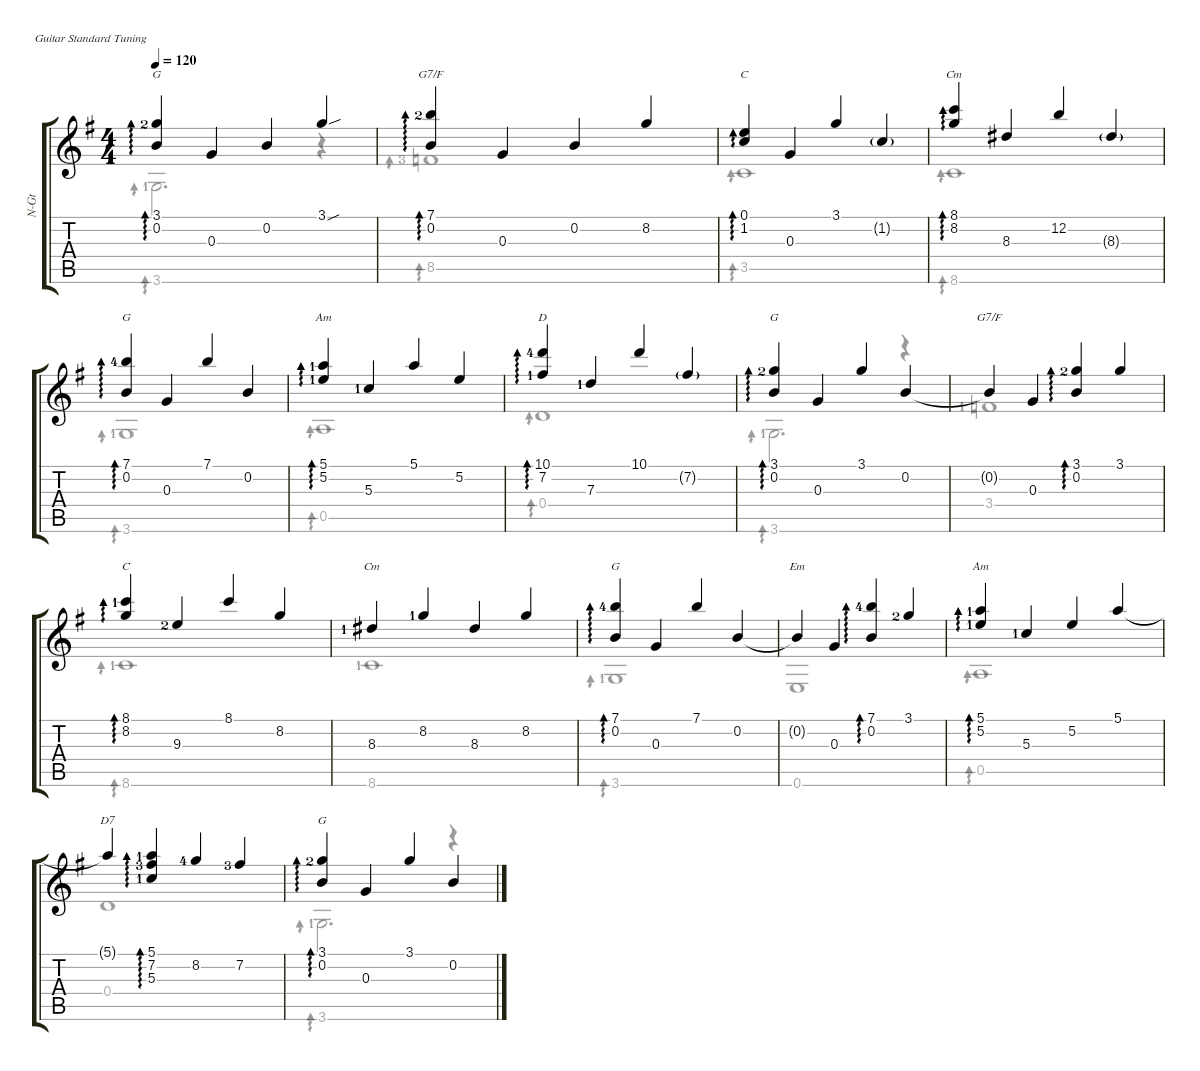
\defaultSystemsLayout 4
\hideDynamics
\bracketExtendMode groupsimilarinstruments
\otherSystemsTrackNameOrientation horizontal
\defaultBarNumberDisplay Hide
\track ("Nylon Guitar" "N-Gt") {instrument acousticguitarnylon}
\staff {score tabs}
\tuning (E4 B3 G3 D3 A2 E2)
\chord ("D7" 5 7 5 4 x x) {firstfret 5 showdiagram false barre 5}
\chord ("D " 10 7 7 6 x x) {firstfret 7 showdiagram false barre 7}
\chord ("G " 3 0 0 x x 3) {showdiagram false}
\chord ("G7/F" 7 6 6 x 8 x) {firstfret 7 showdiagram false}
\chord ("C" 0 1 0 2 3 x) {showdiagram false}
\chord ("Cm" 8 8 8 x x 8) {firstfret 8 showdiagram false barre (8 8 8)}
\chord ("Am" 5 5 5 x 4 x) {firstfret 5 showdiagram false barre (5 5)}
\chord ("G " 7 2 2 x x 3) {firstfret 3 showdiagram false}
\chord ("G7/F" 3 0 0 3 x x) {showdiagram false}
\chord ("C" 8 8 9 x x 8) {firstfret 8 showdiagram false barre (8 8)}
\chord ("Em" 7 6 6 x x 6) {firstfret 7 showdiagram false}
\voice
\ts (4 4)
\tempo 120
\clef g2
\ks g
(3.1{lf 3 acc forcenatural} 0.2{acc forcenatural}).4{ad 0 ch "G " dy mf beam Up} 0.3{acc forcenatural}.4{beam Up} 0.2{acc forcenatural}.4{beam Up} 3.1{sou acc forcenatural}.4{beam Up} |
(7.1{lf 3 acc forcenatural} 0.2{acc forcenatural}).4{ad 0 ch "G7/F" beam Up} 0.3{acc forcenatural}.4{beam Up} 0.2{acc forcenatural}.4{beam Up} 8.2{acc forcenatural}.4{beam Up} |
(0.1{acc forcenatural} 1.2{acc forcenatural}).4{ad 0 ch "C" beam Up} 0.3{acc forcenatural}.4{beam Up} 3.1{acc forcenatural}.4{beam Up} 1.2{g acc forcenatural}.4{beam Up} |
(8.1{acc forcenatural} 8.2{acc forcenatural}).4{ad 0 ch "Cm" beam Up} 8.3{acc #}.4{beam Up} 12.2{acc forcenatural}.4{beam Up} 8.3{g acc #}.4{beam Up} |
(7.1{lf 5 acc forcenatural} 0.2{acc forcenatural}).4{ad 0 ch "G " beam Up} 0.3{acc forcenatural}.4{beam Up} 7.1{acc forcenatural}.4{beam Up} 0.2{acc forcenatural}.4{beam Up} |
(5.1{lf 2 acc forcenatural} 5.2{lf 2 acc forcenatural}).4{ad 0 ch "Am" beam Up} 5.3{lf 2 acc forcenatural}.4{beam Up} 5.1{acc forcenatural}.4{beam Up} 5.2{acc forcenatural}.4{beam Up} |
(10.1{lf 5 acc forcenatural} 7.2{lf 2 acc #}).4{ad 0 ch "D " beam Up} 7.3{lf 2 acc forcenatural}.4{beam Up} 10.1{acc forcenatural}.4{beam Up} 7.2{g acc #}.4{beam Up} |
(3.1{lf 3 acc forcenatural} 0.2{acc forcenatural}).4{ad 0 ch "G " beam Up} 0.3{acc forcenatural}.4{beam Up} 3.1{acc forcenatural}.4{beam Up} 0.2{acc forcenatural}.4{beam Up} |
0.2{t acc forcenatural}.4{ch "G7/F" beam Up} 0.3{acc forcenatural}.4{beam Up} (0.2{acc forcenatural} 3.1{lf 3 acc forcenatural}).4{ad 0 beam Up} 3.1{acc forcenatural}.4{beam Up} |
(8.2{acc forcenatural} 8.1{lf 2 acc forcenatural}).4{ad 0 ch "C" beam Up} 9.3{lf 3 acc forcenatural}.4{beam Up} 8.1{acc forcenatural}.4{beam Up} 8.2{acc forcenatural}.4{beam Up} |
8.3{lf 2 acc #}.4{ch "Cm" beam Up} 8.2{lf 2 acc forcenatural}.4{beam Up} 8.3{acc #}.4{beam Up} 8.2{acc forcenatural}.4{beam Up} |
(7.1{lf 5 acc forcenatural} 0.2{acc forcenatural}).4{ad 0 ch "G " beam Up} 0.3{acc forcenatural}.4{beam Up} 7.1{acc forcenatural}.4{beam Up} 0.2{acc forcenatural}.4{beam Up} |
0.2{t acc forcenatural}.4{ch "Em" beam Up} 0.3{acc forcenatural}.4{beam Up} (0.2{acc forcenatural} 7.1{lf 5 acc forcenatural}).4{ad 0 beam Up} 3.1{lf 3 acc forcenatural}.4{beam Up} |
(5.1{lf 2 acc forcenatural} 5.2{lf 2 acc forcenatural}).4{ad 0 ch "Am" beam Up} 5.3{lf 2 acc forcenatural}.4{beam Up} 5.2{acc forcenatural}.4{beam Up} 5.1{acc forcenatural}.4{beam Up} |
5.1{t acc forcenatural}.4{ch "D7" beam Up} (5.1{lf 2 acc forcenatural} 7.2{lf 4 acc #} 5.3{lf 2 acc forcenatural}).4{ad 0 beam Up} 8.2{lf 5 acc forcenatural}.4{beam Up} 7.2{lf 4 acc #}.4{beam Up} |
(3.1{lf 3 acc forcenatural} 0.2{acc forcenatural}).4{ad 0 ch "G " beam Up} 0.3{acc forcenatural}.4{beam Up} 3.1{acc forcenatural}.4{beam Up} 0.2{acc forcenatural}.4{beam Up}
\voice
\clef g2
\ottava regular
\simile none
\ks g
3.6{lf 2 acc forcenatural}.2{d ad 0 dy mf beam Down} r.4{beam Down} |
8.5{lf 4 acc forcenatural}.1{ad 0 beam Down} |
3.5{acc forcenatural}.1{ad 0 beam Down} |
8.6{acc forcenatural}.1{ad 0 beam Down} |
3.6{lf 2 acc forcenatural}.1{ad 0 beam Down} |
0.5{acc forcenatural}.1{ad 0 beam Down} |
0.4{acc forcenatural}.1{ad 0 beam Down} |
3.6{lf 2 acc forcenatural}.2{d ad 0 beam Down} r.4{beam Down} |
3.4{lf 2 acc forcenatural}.1{beam Down} |
8.6{lf 2 acc forcenatural}.1{ad 0 beam Down} |
8.6{lf 2 acc forcenatural}.1{beam Down} |
3.6{lf 2 acc forcenatural}.1{ad 0 beam Down} |
0.6{acc forcenatural}.1{beam Down} |
0.5{acc forcenatural}.1{ad 0 beam Down} |
0.4{acc forcenatural}.1{beam Down} |
3.6{lf 2 acc forcenatural}.2{d ad 0 beam Down} r.4{beam Down}
